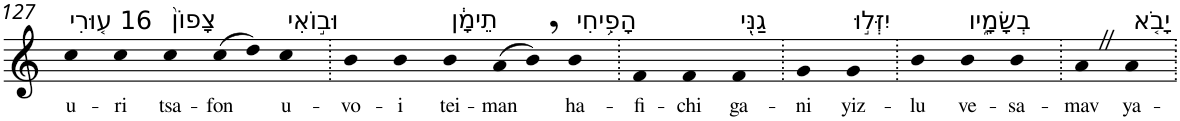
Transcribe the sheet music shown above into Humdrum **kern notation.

**kern	**text
*part1	*part1
*staff1	*staff1
*I"Piano	*
*I'Pno	*
!!LO:PB:g=z
*clefG2	*
*k[]	*
=127	=127
!LO:TX:a:t=16 ע֤וּרִי	!
!	!LO:LY:b
4cc	u-
!	!LO:LY:b
4cc	-ri
!LO:TX:a:t=צָפוֹן֙	!
!	!LO:LY:b
4cc	tsa-
!	!LO:LY:b
(>8cc	-fon
8dd)	.
!LO:TX:a:t=וּב֣וֹאִי	!
!	!LO:LY:b
4cc	u-
=128.	=128.
!	!LO:LY:b
4b	-vo-
!	!LO:LY:b
4b	-i
!LO:TX:a:t=תֵימָ֔ן	!
!	!LO:LY:b
4b	tei-
!	!LO:LY:b
(>8a	-man
8b,)	.
!LO:TX:a:t=הָפִ֥יחִי	!
!	!LO:LY:b
4b	ha-
=129.	=129.
!	!LO:LY:b
4f	-fi-
!	!LO:LY:b
4f	-chi
!LO:TX:a:t=גַנִּ֖י	!
!	!LO:LY:b
4f	ga-
=130.	=130.
!	!LO:LY:b
4g	-ni
!LO:TX:a:t=יִזְּל֣וּ	!
!	!LO:LY:b
4g	yiz-
=131.	=131.
!	!LO:LY:b
4b	-lu
!LO:TX:a:t=בְשָׂמָ֑יו	!
!	!LO:LY:b
4b	ve-
!	!LO:LY:b
4b	-sa-
=132.	=132.
!	!LO:LY:b
4aZ	-mav
!LO:TX:a:t=יָבֹ֤א	!
!	!LO:LY:b
4a	ya-
=.	=.
*-	*-
